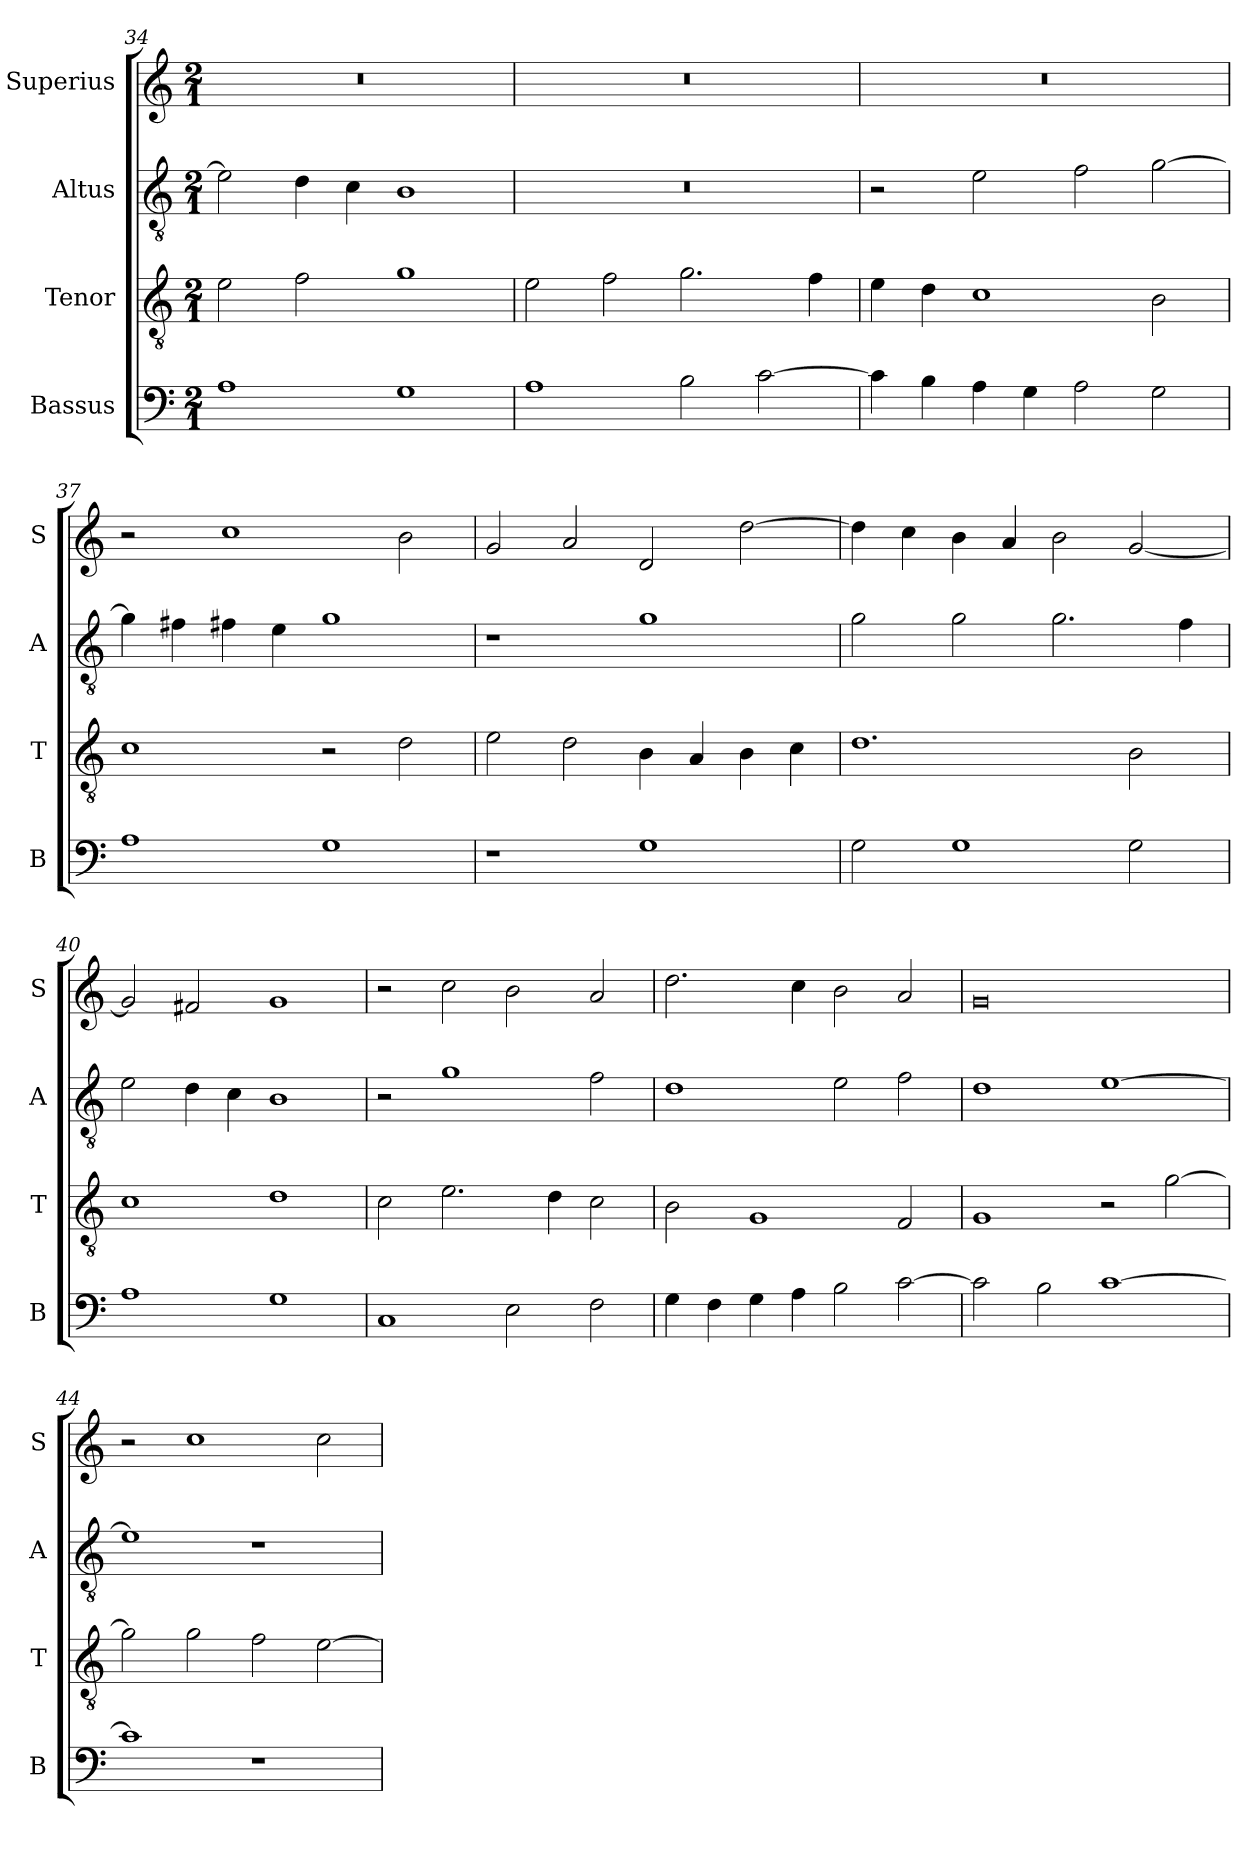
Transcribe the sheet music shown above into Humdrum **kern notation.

**kern	**kern	**kern	**kern
*part4	*part3	*part2	*part1
*staff4	*staff3	*staff2	*staff1
*I"Bassus	*I"Tenor	*I"Altus	*I"Superius
*I'B	*I'T	*I'A	*I'S
*clefF4	*clefGv2	*clefGv2	*clefG2
*k[]	*k[]	*k[]	*k[]
*M2/1	*M2/1	*M2/1	*M2/1
=34	=34	=34	=34
1A	2e\	2e\]	0r
.	2f\	4d\	.
.	.	4c\	.
1G	1g	1B	.
=35	=35	=35	=35
1A	2e\	0r	0r
.	2f\	.	.
2B\	2.g\	.	.
[2c\	.	.	.
.	4f\	.	.
=36	=36	=36	=36
4c\]	4e\	2r	0r
4B\	4d\	.	.
4A\	1c	2e\	.
4G\	.	.	.
2A\	.	2f\	.
2G\	2B\	[2g\	.
=37	=37	=37	=37
1A	1c	4g\]	2r
.	.	4f#X\	.
.	.	4f#X\	1cc
.	.	4e\	.
1G	2r	1g	.
.	2d\	.	2b\
=38	=38	=38	=38
1r	2e\	1r	2g/
.	2d\	.	2a/
1G	4B\	1g	2d/
.	4A/	.	.
.	4B\	.	[2dd\
.	4c\	.	.
=39	=39	=39	=39
2G\	1.d	2g\	4dd\]
.	.	.	4cc\
1G	.	2g\	4b\
.	.	.	4a/
.	.	2.g\	2b\
2G\	2B\	.	[2g/
.	.	4f\	.
=40	=40	=40	=40
1A	1c	2e\	2g/]
.	.	4d\	2f#X/
.	.	4c\	.
1G	1d	1B	1g
=41	=41	=41	=41
1C	2c\	2r	2r
.	2.e\	1g	2cc\
2E\	.	.	2b\
.	4d\	.	.
2F\	2c\	2f\	2a/
=42	=42	=42	=42
4G\	2B\	1d	2.dd\
4F\	.	.	.
4G\	1G	.	.
4A\	.	.	4cc\
2B\	.	2e\	2b\
[2c\	2F/	2f\	2a/
=43	=43	=43	=43
2c\]	1G	1d	0g
2B\	.	.	.
[1c	2r	[1e	.
.	[2g\	.	.
=44	=44	=44	=44
1c]	2g\]	1e]	2r
.	2g\	.	1cc
1r	2f\	1r	.
.	[2e\	.	2cc\
=	=	=	=
*-	*-	*-	*-
